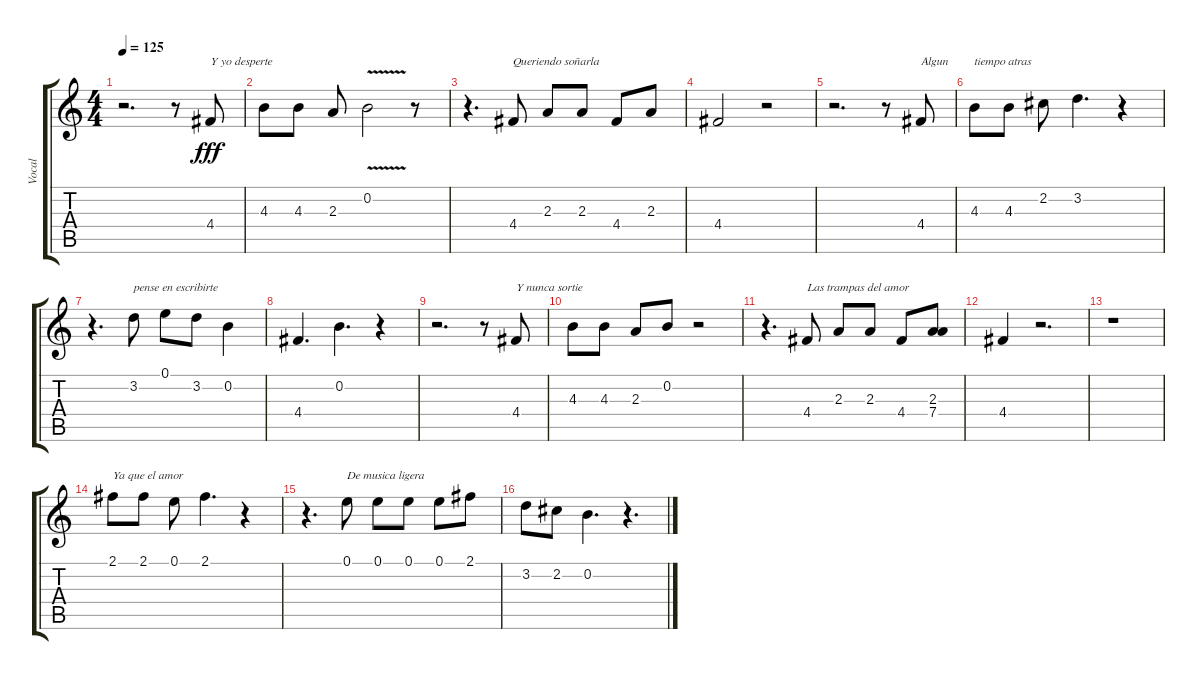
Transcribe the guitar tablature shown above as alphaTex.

\track ("Vocal" "Vocal") {instrument overdrivenguitar}
\staff {score tabs}
\tuning (E4 B3 G3 D3 A2 E2) {hide}
\ts (4 4)
\tempo 125
\clef g2
\ks c
r.2{d dy fff} r.8 4.4.8{txt "Y yo desperte"} |
4.3.8 4.3.8 2.3.8 0.2{v}.2 r.8 |
r.4{d} 4.4.8{txt "Queriendo soñarla"} 2.3.8 2.3.8 4.4.8 2.3.8 |
4.4.2 r.2 |
r.2{d} r.8 4.4.8{txt "Algun"} |
4.3.8{txt "tiempo atras"} 4.3.8 2.2.8 3.2.4{d} r.4 |
r.4{d} 3.2.8{txt "pense en escribirte"} 0.1.8 3.2.8 0.2.4 |
4.4.4{d} 0.2.4{d} r.4 |
r.2{d} r.8 4.4.8{txt "Y nunca sortie "} |
4.3.8 4.3.8 2.3.8 0.2.8 r.2 |
r.4{d} 4.4.8{txt "Las trampas del amor"} 2.3.8 2.3.8 4.4.8 (2.3 7.4).8 |
4.4.4 r.2{d} |
r.1 |
2.1.8{txt "Ya que el amor"} 2.1.8 0.1.8 2.1.4{d} r.4 |
r.4{d} 0.1.8{txt "De musica ligera"} 0.1.8 0.1.8 0.1.8 2.1.8 |
3.2.8 2.2.8 0.2.4{d} r.4{d}
